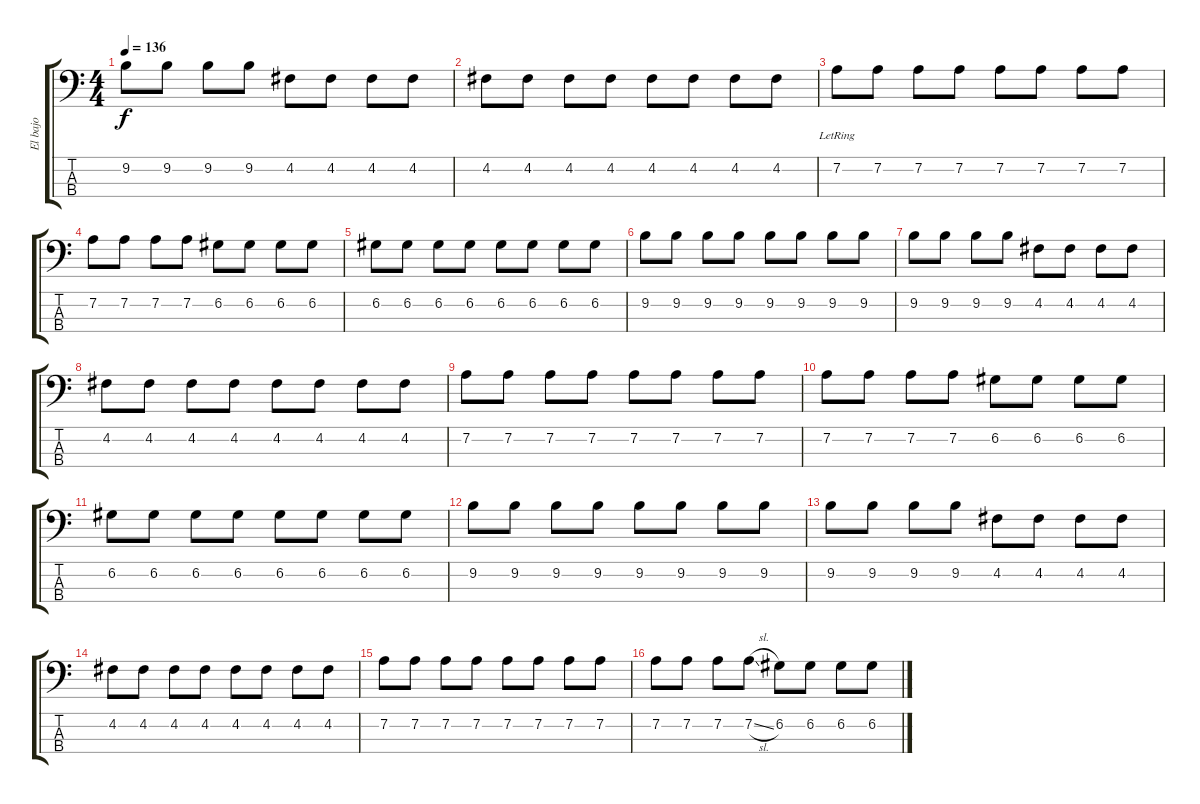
\track ("El bajo" "El bajo") {instrument electricbassfinger}
\staff {score tabs}
\tuning (G2 D2 A1 E1) {hide}
\ts (4 4)
\tempo 136
\clef f4
\ks c
9.2.8{dy f} 9.2.8 9.2.8 9.2.8 4.2.8 4.2.8 4.2.8 4.2.8 |
4.2.8 4.2.8 4.2.8 4.2.8 4.2.8 4.2.8 4.2.8 4.2.8 |
7.2{lr}.8 7.2.8 7.2.8 7.2.8 7.2.8 7.2.8 7.2.8 7.2.8 |
7.2.8 7.2.8 7.2.8 7.2.8 6.2.8 6.2.8 6.2.8 6.2.8 |
6.2.8 6.2.8 6.2.8 6.2.8 6.2.8 6.2.8 6.2.8 6.2.8 |
9.2.8 9.2.8 9.2.8 9.2.8 9.2.8 9.2.8 9.2.8 9.2.8 |
9.2.8 9.2.8 9.2.8 9.2.8 4.2.8 4.2.8 4.2.8 4.2.8 |
4.2.8 4.2.8 4.2.8 4.2.8 4.2.8 4.2.8 4.2.8 4.2.8 |
7.2.8 7.2.8 7.2.8 7.2.8 7.2.8 7.2.8 7.2.8 7.2.8 |
7.2.8 7.2.8 7.2.8 7.2.8 6.2.8 6.2.8 6.2.8 6.2.8 |
6.2.8 6.2.8 6.2.8 6.2.8 6.2.8 6.2.8 6.2.8 6.2.8 |
9.2.8 9.2.8 9.2.8 9.2.8 9.2.8 9.2.8 9.2.8 9.2.8 |
9.2.8 9.2.8 9.2.8 9.2.8 4.2.8 4.2.8 4.2.8 4.2.8 |
4.2.8 4.2.8 4.2.8 4.2.8 4.2.8 4.2.8 4.2.8 4.2.8 |
7.2.8 7.2.8 7.2.8 7.2.8 7.2.8 7.2.8 7.2.8 7.2.8 |
7.2.8 7.2.8 7.2.8 7.2{sl}.8 6.2.8 6.2.8 6.2.8 6.2.8
